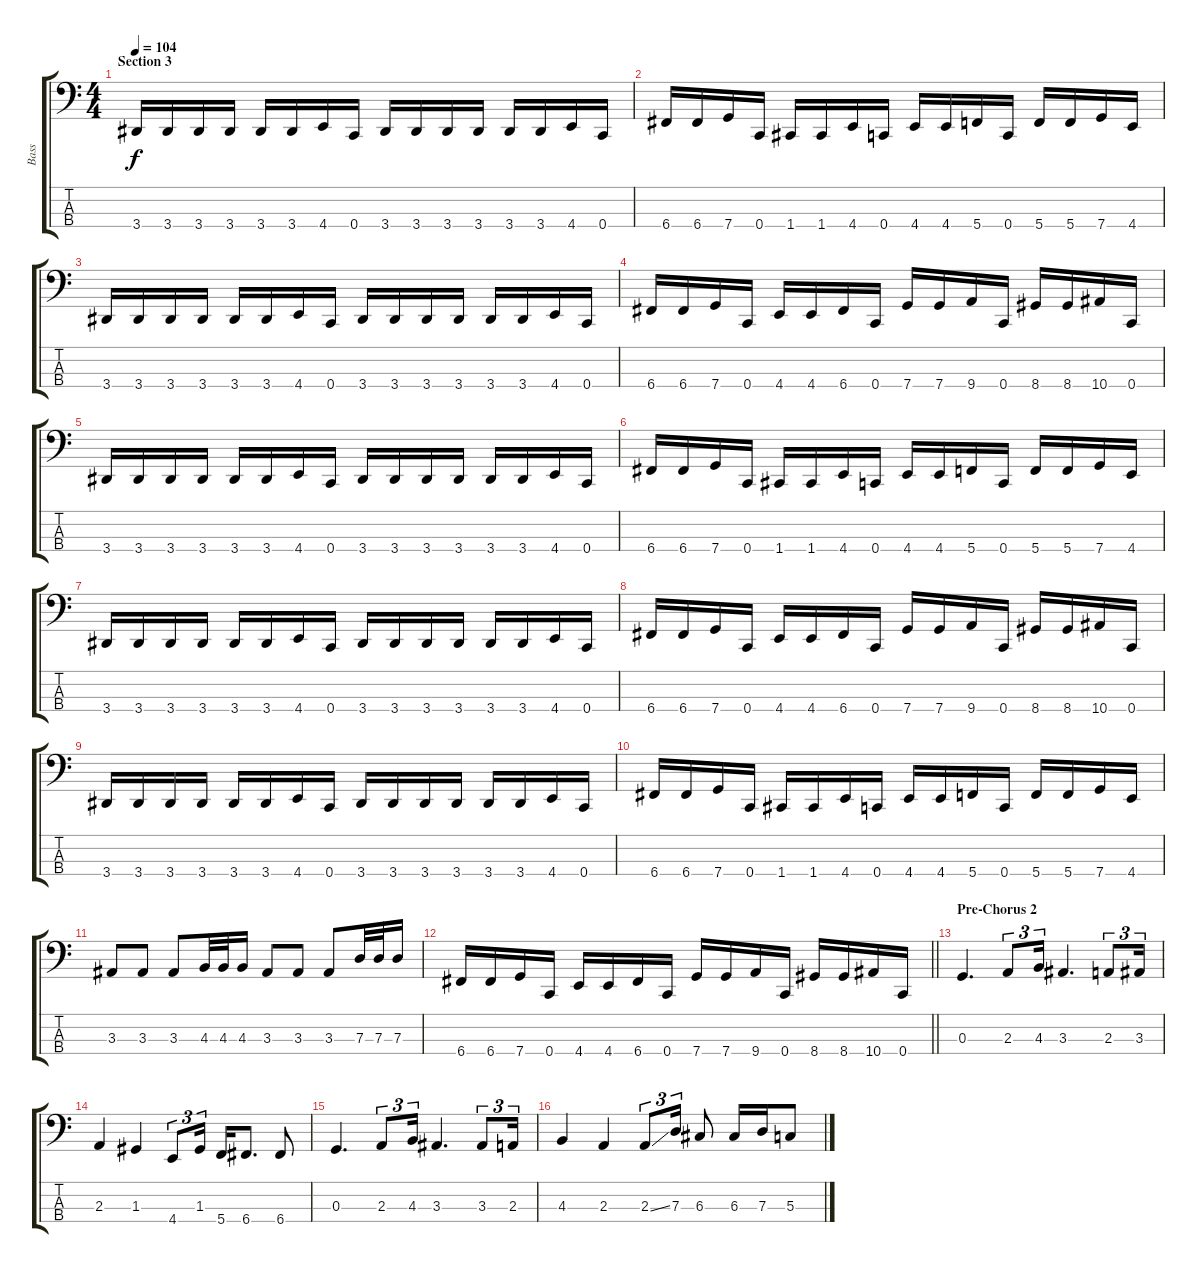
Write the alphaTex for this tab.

\track ("Bass" "Bass") {instrument electricbasspick}
\staff {score tabs}
\tuning (F2 C2 G1 C1) {hide}
\ts (4 4)
\section ("" "Section 3")
\tempo 104
\clef f4
\ks c
3.4.16{dy f} 3.4.16 3.4.16 3.4.16 3.4.16 3.4.16 4.4.16 0.4.16 3.4.16 3.4.16 3.4.16 3.4.16 3.4.16 3.4.16 4.4.16 0.4.16 |
6.4.16 6.4.16 7.4.16 0.4.16 1.4.16 1.4.16 4.4.16 0.4.16 4.4.16 4.4.16 5.4.16 0.4.16 5.4.16 5.4.16 7.4.16 4.4.16 |
3.4.16 3.4.16 3.4.16 3.4.16 3.4.16 3.4.16 4.4.16 0.4.16 3.4.16 3.4.16 3.4.16 3.4.16 3.4.16 3.4.16 4.4.16 0.4.16 |
6.4.16 6.4.16 7.4.16 0.4.16 4.4.16 4.4.16 6.4.16 0.4.16 7.4.16 7.4.16 9.4.16 0.4.16 8.4.16 8.4.16 10.4.16 0.4.16 |
3.4.16 3.4.16 3.4.16 3.4.16 3.4.16 3.4.16 4.4.16 0.4.16 3.4.16 3.4.16 3.4.16 3.4.16 3.4.16 3.4.16 4.4.16 0.4.16 |
6.4.16 6.4.16 7.4.16 0.4.16 1.4.16 1.4.16 4.4.16 0.4.16 4.4.16 4.4.16 5.4.16 0.4.16 5.4.16 5.4.16 7.4.16 4.4.16 |
3.4.16 3.4.16 3.4.16 3.4.16 3.4.16 3.4.16 4.4.16 0.4.16 3.4.16 3.4.16 3.4.16 3.4.16 3.4.16 3.4.16 4.4.16 0.4.16 |
6.4.16 6.4.16 7.4.16 0.4.16 4.4.16 4.4.16 6.4.16 0.4.16 7.4.16 7.4.16 9.4.16 0.4.16 8.4.16 8.4.16 10.4.16 0.4.16 |
3.4.16 3.4.16 3.4.16 3.4.16 3.4.16 3.4.16 4.4.16 0.4.16 3.4.16 3.4.16 3.4.16 3.4.16 3.4.16 3.4.16 4.4.16 0.4.16 |
6.4.16 6.4.16 7.4.16 0.4.16 1.4.16 1.4.16 4.4.16 0.4.16 4.4.16 4.4.16 5.4.16 0.4.16 5.4.16 5.4.16 7.4.16 4.4.16 |
3.3.8 3.3.8 3.3.8 4.3.32 4.3.32 4.3.16 3.3.8 3.3.8 3.3.8 7.3.32 7.3.32 7.3.16 |
\barLineRight lightlight
6.4.16 6.4.16 7.4.16 0.4.16 4.4.16 4.4.16 6.4.16 0.4.16 7.4.16 7.4.16 9.4.16 0.4.16 8.4.16 8.4.16 10.4.16 0.4.16 |
\section ("" "Pre-Chorus 2")
0.3.4{d} 2.3.8{tu (3 2)} 4.3.16{tu (3 2)} 3.3.4{d} 2.3.8{tu (3 2)} 3.3.16{tu (3 2)} |
2.3.4 1.3.4 4.4.8{tu (3 2)} 1.3.16{tu (3 2) beam splitsecondary} 5.4.16 6.4.8{d} 6.4.8 |
0.3.4{d} 2.3.8{tu (3 2)} 4.3.16{tu (3 2)} 3.3.4{d} 3.3.8{tu (3 2)} 2.3.16{tu (3 2)} |
4.3.4 2.3.4 2.3{ss}.8{tu (3 2)} 7.3.16{tu (3 2)} 6.3.8 6.3.16 7.3.16 5.3.8
